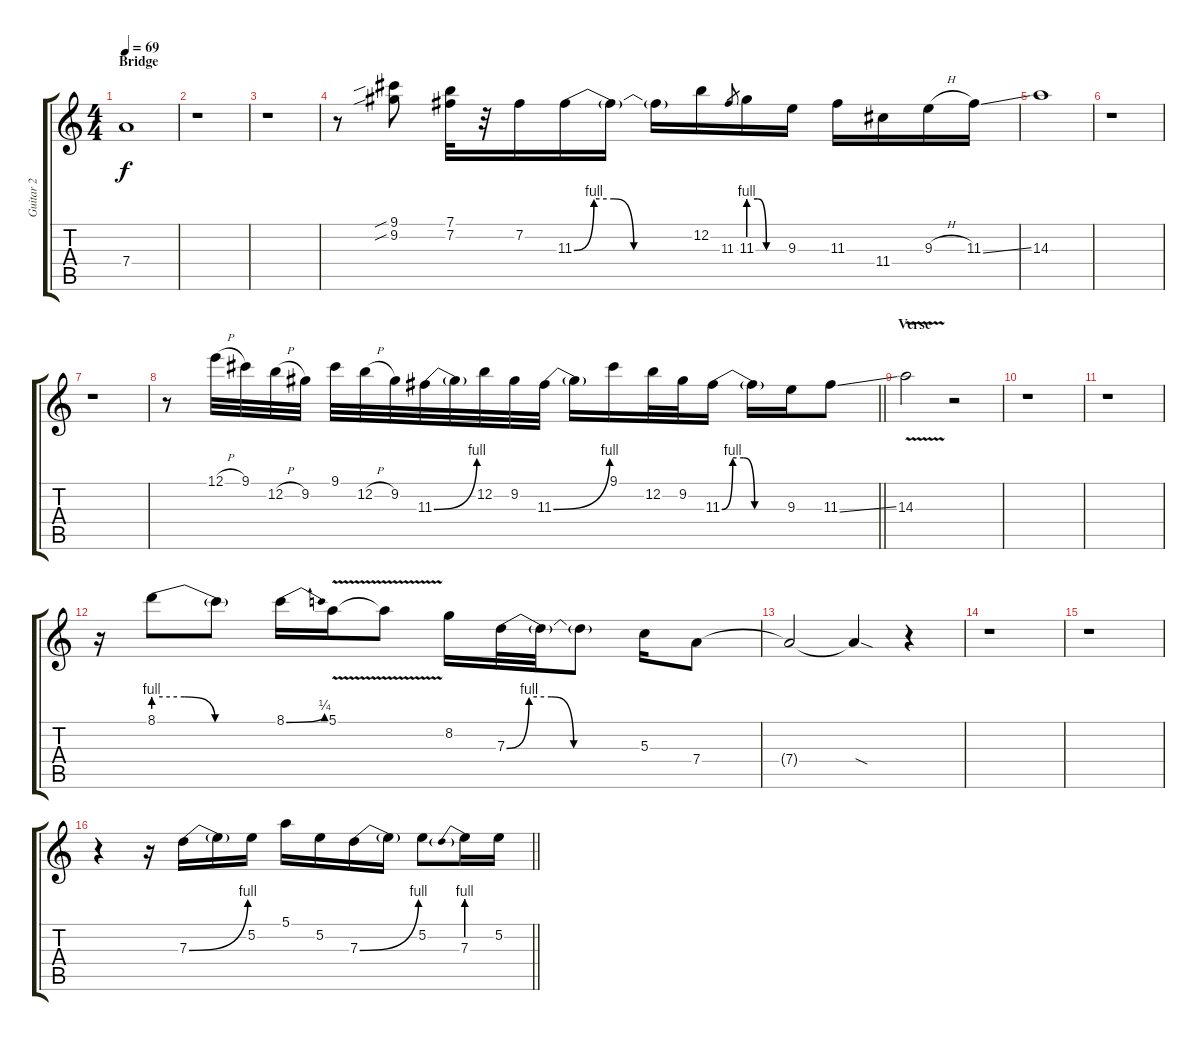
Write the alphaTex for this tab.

\track ("Guitar 2" "Guitar 2") {instrument distortionguitar}
\staff {score tabs}
\tuning (E4 B3 G3 D3 A2 E2) {hide}
\ts (4 4)
\section ("" "Bridge")
\tempo 69
\clef g2
\ks c
7.4.1{dy f} |
r.1 |
r.1 |
r.8 (9.1{sib} 9.2{sib}).8 (7.1 7.2).32 r.32 7.2.16 11.3{be (custom 0 0 10 4 20 4 30 0 60 0)}.16 11.3{t}.16 11.3{t}.16 12.2.16 11.3.8{gr} 11.3{be (custom 0 4 15 4 30 0 60 0)}.16 9.3.16 11.3.16 11.4.16 9.3{h}.16 11.3{ss}.16 |
14.3.1 |
r.1 |
r.1 |
\barLineRight lightlight
r.8 12.1{h}.32 9.1.32 12.2{h}.32 9.2.32 9.1.32 12.2{h}.32 9.2.32 11.3{be (bend 0 0 60 4)}.32 11.3{t}.32 12.2.32 9.2.32 11.3{be (bend 0 0 60 4)}.32 11.3{t}.16 9.1.16 12.2.32 9.2.32 11.3{be (custom 0 0 10 4 20 4 30 0 60 0)}.16 11.3{t}.16 9.3.16 11.3{ss}.8 |
\section ("" "Verse")
14.3{v}.2 r.2 |
r.1 |
r.1 |
r.16 8.1{be (custom 0 4 15 4 30 0 60 0)}.8 8.1{t}.8 8.1{be (bend 0 0 60 1)}.16 5.1{v}.16 5.1{t}.8 8.2.16 7.3{be (custom 0 0 10 4 20 4 30 0 60 0)}.32 7.3{t}.32 7.3{t}.8 5.3.16 7.4.8 |
7.4{t}.2 7.4{sod t}.4 r.4 |
r.1 |
r.1 |
\barLineRight lightlight
r.4 r.16 7.3{be (bend 0 0 60 4)}.16 7.3{t}.16 5.2.16 5.1.16 5.2.16 7.3{be (bend 0 0 60 4)}.16 7.3{t}.16 5.2.8 7.3{be (prebend 0 4 60 4)}.16 5.2.16
